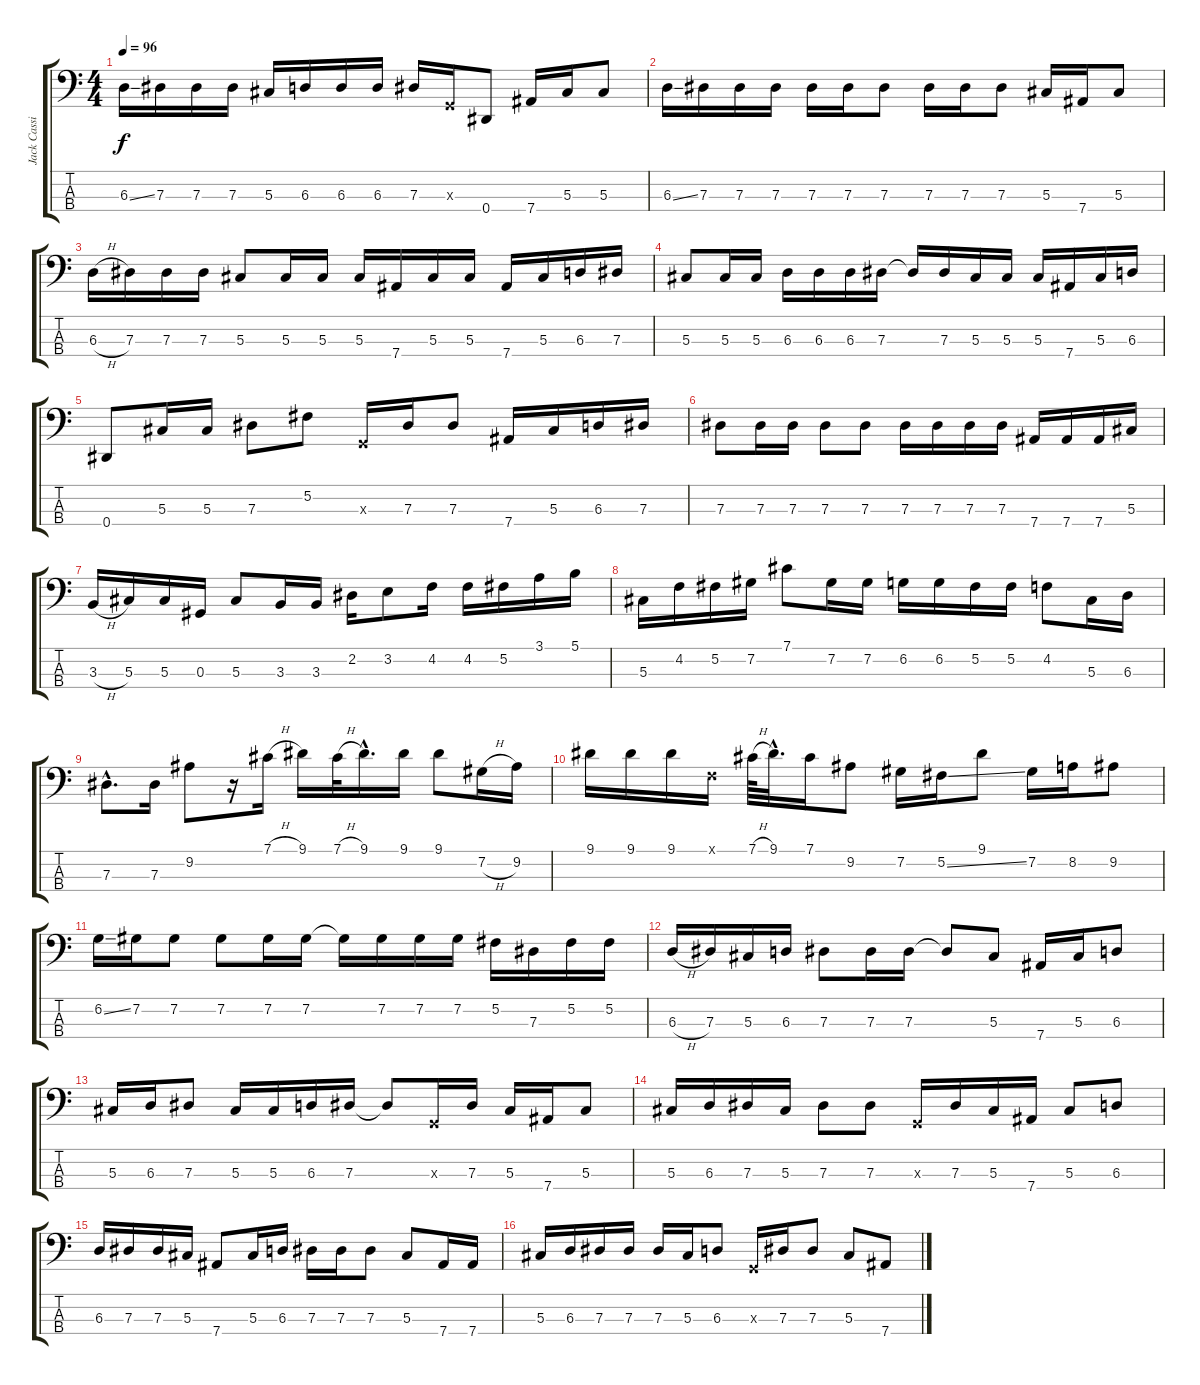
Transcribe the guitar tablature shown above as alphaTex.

\track ("Jack Cassidy" "Jack Cassi") {instrument electricbassfinger}
\staff {score tabs}
\tuning (Gb2 Db2 Ab1 Eb1) {hide}
\ts (4 4)
\tempo 96
\clef f4
\ks c
6.3{ss}.16{dy f} 7.3.16 7.3.16 7.3.16 5.3.16 6.3.16 6.3.16 6.3.16 7.3.16 -1.3{x}.16 0.4.8 7.4.16 5.3.16 5.3.8 |
6.3{ss}.16 7.3.16 7.3.16 7.3.16 7.3.16 7.3.16 7.3.8 7.3.16 7.3.16 7.3.8 5.3.16 7.4.16 5.3.8 |
6.3{h}.16 7.3.16 7.3.16 7.3.16 5.3.8 5.3.16 5.3.16 5.3.16 7.4.16 5.3.16 5.3.16 7.4.16 5.3.16 6.3.16 7.3.16 |
5.3.8 5.3.16 5.3.16 6.3.16 6.3.16 6.3.16 7.3.16 7.3{t}.16 7.3.16 5.3.16 5.3.16 5.3.16 7.4.16 5.3.16 6.3.16 |
0.4.8 5.3.16 5.3.16 7.3.8 5.2.8 -1.3{x}.16 7.3.16 7.3.8 7.4.16 5.3.16 6.3.16 7.3.16 |
7.3.8 7.3.16 7.3.16 7.3.8 7.3.8 7.3.16 7.3.16 7.3.16 7.3.16 7.4.16 7.4.16 7.4.16 5.3.16 |
3.3{h}.16 5.3.16 5.3.16 0.3.16 5.3.8 3.3.16 3.3.16 2.2.16 3.2.8 4.2.16 4.2.16 5.2.16 3.1.16 5.1.16 |
5.3.16 4.2.16 5.2.16 7.2.16 7.1.8 7.2.16 7.2.16 6.2.16 6.2.16 5.2.16 5.2.16 4.2.8 5.3.16 6.3.16 |
7.3{hac}.8{d} 7.3.16 9.2.8 r.16 7.1{h}.16 9.1.16 7.1{h}.32 9.1{hac}.16{d} 9.1.16 9.1.8 7.2{h}.16 9.2.16 |
9.1.16 9.1.16 9.1.16 -1.1{x}.16 7.1{h}.64 9.1{hac}.32{d} 7.1.16 9.2.8 7.2.16 5.2{ss}.16 9.1.8 7.2.16 8.2.16 9.2.8 |
6.2{ss}.16 7.2.16 7.2.8 7.2.8 7.2.16 7.2.16 7.2{t}.16 7.2.16 7.2.16 7.2.16 5.2.16 7.3.16 5.2.16 5.2.16 |
6.3{h}.16 7.3.16 5.3.16 6.3.16 7.3.8 7.3.16 7.3.16 7.3{t}.8 5.3.8 7.4.16 5.3.16 6.3.8 |
5.3.16 6.3.16 7.3.8 5.3.16 5.3.16 6.3.16 7.3.16 7.3{t}.8 -1.3{x}.16 7.3.16 5.3.16 7.4.16 5.3.8 |
5.3.16 6.3.16 7.3.16 5.3.16 7.3.8 7.3.8 -1.3{x}.16 7.3.16 5.3.16 7.4.16 5.3.8 6.3.8 |
6.3.16 7.3.16 7.3.16 5.3.16 7.4.8 5.3.16 6.3.16 7.3.16 7.3.16 7.3.8 5.3.8 7.4.16 7.4.16 |
5.3.16 6.3.16 7.3.16 7.3.16 7.3.16 5.3.16 6.3.8 -1.3{x}.16 7.3.16 7.3.8 5.3.8 7.4.8
